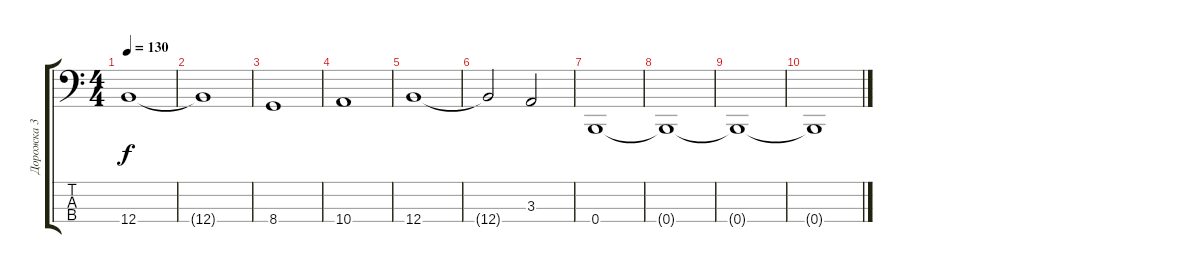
\track ("Дорожка 3" "Дорожка 3") {instrument electricbassfinger}
\staff {score tabs}
\tuning (E2 B1 Gb1 B0) {hide}
\ts (4 4)
\tempo 130
\clef f4
\ks c
12.4.1{dy f} |
12.4{t}.1 |
8.4.1 |
10.4.1 |
12.4.1 |
12.4{t}.2 3.3.2 |
0.4.1 |
0.4{t}.1 |
0.4{t}.1 |
0.4{t}.1
